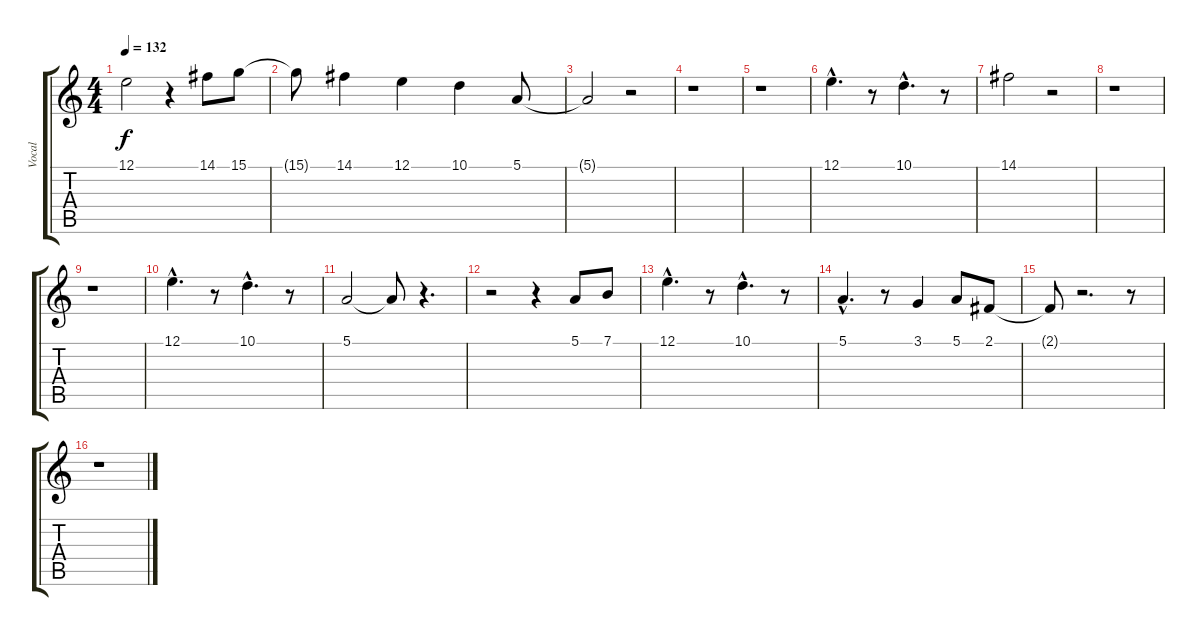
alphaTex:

\track ("Vocal" "Vocal") {instrument sopranosax}
\staff {score tabs}
\tuning (E4 B3 G3 D3 A2 E2) {hide}
\ts (4 4)
\tempo 132
\clef g2
\ks c
12.1{t}.2{dy f} r.4 14.1.8 15.1.8 |
15.1{t}.8 14.1.4 12.1.4 10.1.4 5.1.8 |
5.1{t}.2 r.2 |
r.1 |
r.1 |
12.1{hac}.4{d} r.8 10.1{hac}.4{d} r.8 |
14.1.2 r.2 |
r.1 |
r.1 |
12.1{hac}.4{d} r.8 10.1{hac}.4{d} r.8 |
5.1.2 5.1{t}.8 r.4{d} |
r.2 r.4 5.1.8 7.1.8 |
12.1{hac}.4{d} r.8 10.1{hac}.4{d} r.8 |
5.1{hac}.4{d} r.8 3.1.4 5.1.8 2.1.8 |
2.1{t}.8 r.2{d} r.8 |
r.1
